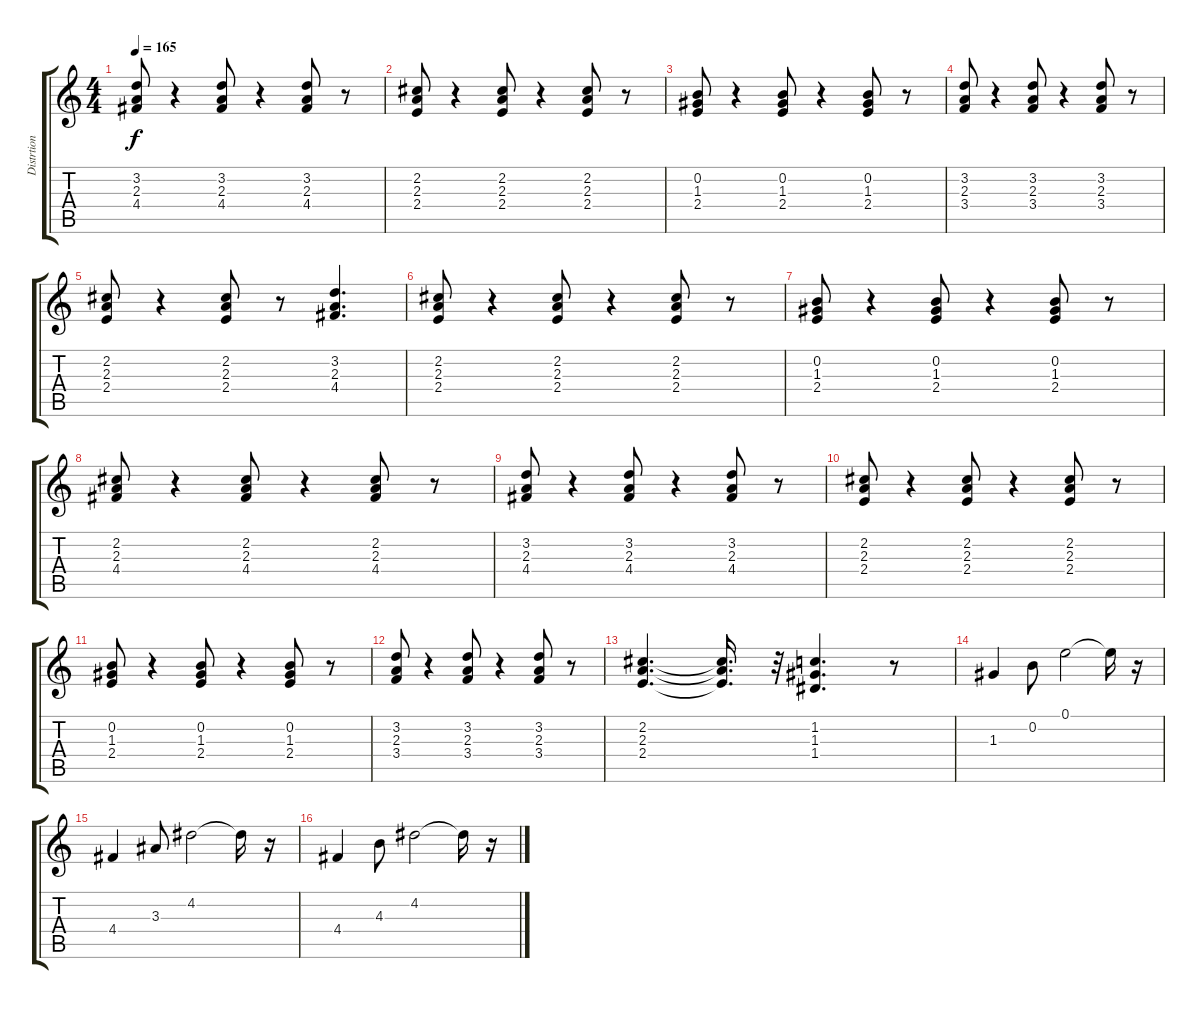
\track ("Distrtion Guitar" "Distrtion ") {instrument distortionguitar}
\staff {score tabs}
\tuning (E4 B3 G3 D3 A2 E2) {hide}
\ts (4 4)
\tempo 165
\clef g2
\ks c
(3.2 2.3 4.4).8{dy f} r.4 (3.2 2.3 4.4).8 r.4 (3.2 2.3 4.4).8 r.8 |
(2.2 2.3 2.4).8 r.4 (2.2 2.3 2.4).8 r.4 (2.2 2.3 2.4).8 r.8 |
(0.2 1.3 2.4).8 r.4 (0.2 1.3 2.4).8 r.4 (0.2 1.3 2.4).8 r.8 |
(3.2 2.3 3.4).8 r.4 (3.2 2.3 3.4).8 r.4 (3.2 2.3 3.4).8 r.8 |
(2.2 2.3 2.4).8 r.4 (2.2 2.3 2.4).8 r.8 (3.2 2.3 4.4).4{d} |
(2.2 2.3 2.4).8 r.4 (2.2 2.3 2.4).8 r.4 (2.2 2.3 2.4).8 r.8 |
(0.2 1.3 2.4).8 r.4 (0.2 1.3 2.4).8 r.4 (0.2 1.3 2.4).8 r.8 |
(2.2 2.3 4.4).8 r.4 (2.2 2.3 4.4).8 r.4 (2.2 2.3 4.4).8 r.8 |
(3.2 2.3 4.4).8 r.4 (3.2 2.3 4.4).8 r.4 (3.2 2.3 4.4).8 r.8 |
(2.2 2.3 2.4).8 r.4 (2.2 2.3 2.4).8 r.4 (2.2 2.3 2.4).8 r.8 |
(0.2 1.3 2.4).8 r.4 (0.2 1.3 2.4).8 r.4 (0.2 1.3 2.4).8 r.8 |
(3.2 2.3 3.4).8 r.4 (3.2 2.3 3.4).8 r.4 (3.2 2.3 3.4).8 r.8 |
(2.2 2.3 2.4).4{d} (2.2{t} 2.3{t} 2.4{t}).16{d} r.32 (1.2 1.3 1.4).4{d} r.8 |
1.3.4 0.2.8 0.1.2 0.1{t}.16 r.16 |
4.4.4 3.3.8 4.2.2 4.2{t}.16 r.16 |
4.4.4 4.3.8 4.2.2 4.2{t}.16 r.16
